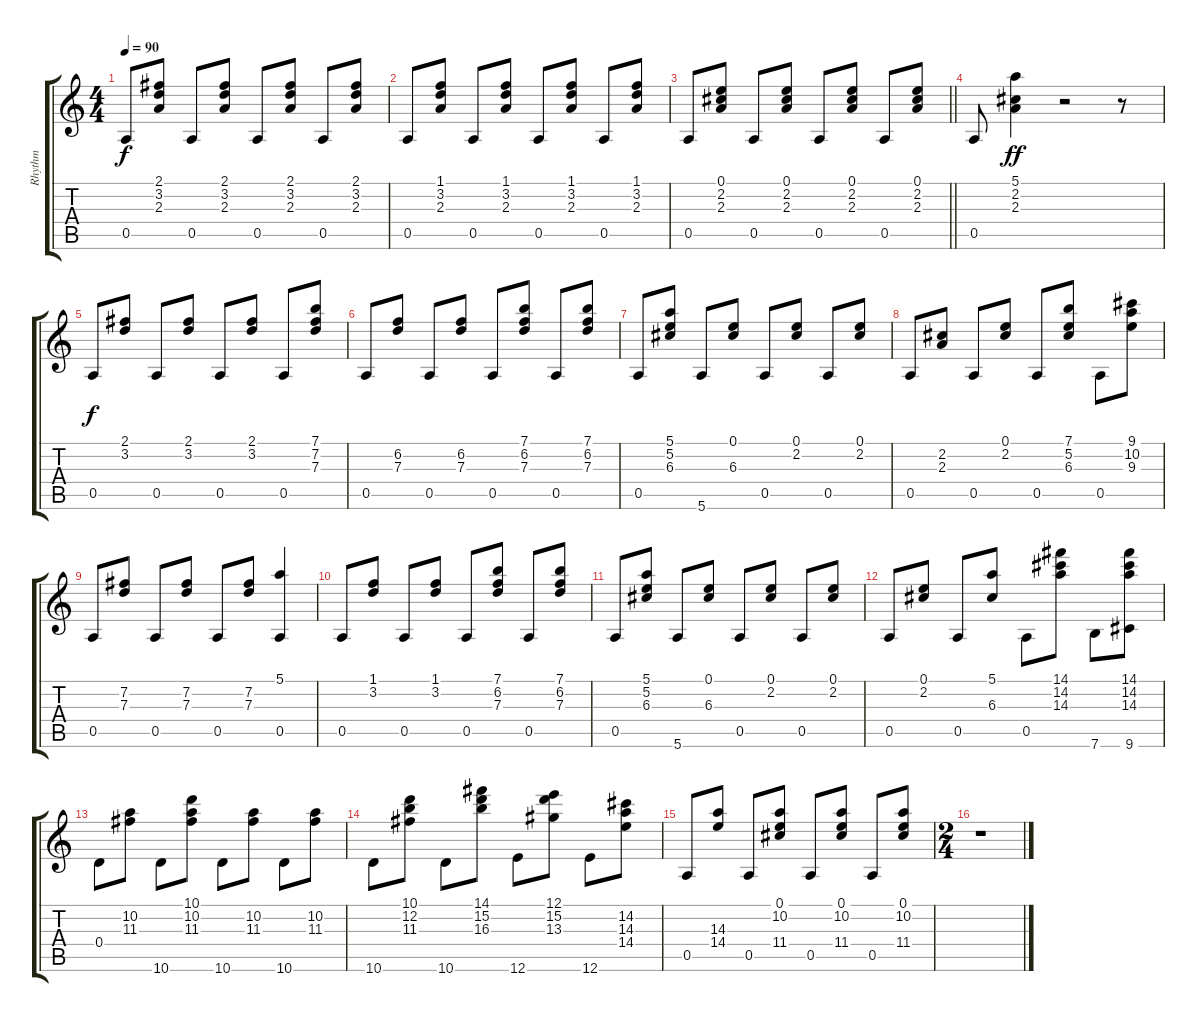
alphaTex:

\track ("Rhythm" "Rhythm") {instrument acousticguitarsteel}
\staff {score tabs}
\tuning (E4 B3 G3 D3 A2 E2) {hide}
\ts (4 4)
\tempo 90
\clef g2
\ks c
0.5.8{dy f} (2.1 3.2 2.3).8 0.5.8 (2.1 3.2 2.3).8 0.5.8 (2.1 3.2 2.3).8 0.5.8 (2.1 3.2 2.3).8 |
0.5.8 (1.1 3.2 2.3).8 0.5.8 (1.1 3.2 2.3).8 0.5.8 (1.1 3.2 2.3).8 0.5.8 (1.1 3.2 2.3).8 |
\barLineRight lightlight
0.5.8 (0.1 2.2 2.3).8 0.5.8 (0.1 2.2 2.3).8 0.5.8 (0.1 2.2 2.3).8 0.5.8 (0.1 2.2 2.3).8 |
0.5.8 (5.1 2.2 2.3).4{dy ff} r.2 r.8 |
0.5.8{dy f} (2.1 3.2).8 0.5.8 (2.1 3.2).8 0.5.8 (2.1 3.2).8 0.5.8 (7.1 7.2 7.3).8 |
0.5.8 (6.2 7.3).8 0.5.8 (6.2 7.3).8 0.5.8 (7.1 6.2 7.3).8 0.5.8 (7.1 6.2 7.3).8 |
0.5.8 (5.1 5.2 6.3).8 5.6.8 (0.1 6.3).8 0.5.8 (0.1 2.2).8 0.5.8 (0.1 2.2).8 |
0.5.8 (2.2 2.3).8 0.5.8 (0.1 2.2).8 0.5.8 (7.1 5.2 6.3).8 0.5.8 (9.1 10.2 9.3).8 |
0.5.8 (7.2 7.3).8 0.5.8 (7.2 7.3).8 0.5.8 (7.2 7.3).8 (5.1 0.5).4 |
0.5.8 (1.1 3.2).8 0.5.8 (1.1 3.2).8 0.5.8 (7.1 6.2 7.3).8 0.5.8 (7.1 6.2 7.3).8 |
0.5.8 (5.1 5.2 6.3).8 5.6.8 (0.1 6.3).8 0.5.8 (0.1 2.2).8 0.5.8 (0.1 2.2).8 |
0.5.8 (0.1 2.2).8 0.5.8 (5.1 6.3).8 0.5.8 (14.1 14.2 14.3).8 7.6.8 (14.1 14.2 14.3 9.6).8 |
0.4.8 (10.2 11.3).8 10.6.8 (10.1 10.2 11.3).8 10.6.8 (10.2 11.3).8 10.6.8 (10.2 11.3).8 |
10.6.8 (10.1 12.2 11.3).8 10.6.8 (14.1 15.2 16.3).8 12.6.8 (12.1 15.2 13.3).8 12.6.8 (14.2 14.3 14.4).8 |
0.5.8 (14.3 14.4).8 0.5.8 (0.1 10.2 11.4).8 0.5.8 (0.1 10.2 11.4).8 0.5.8 (0.1 10.2 11.4).8 |
\ts (2 4)
r.1
